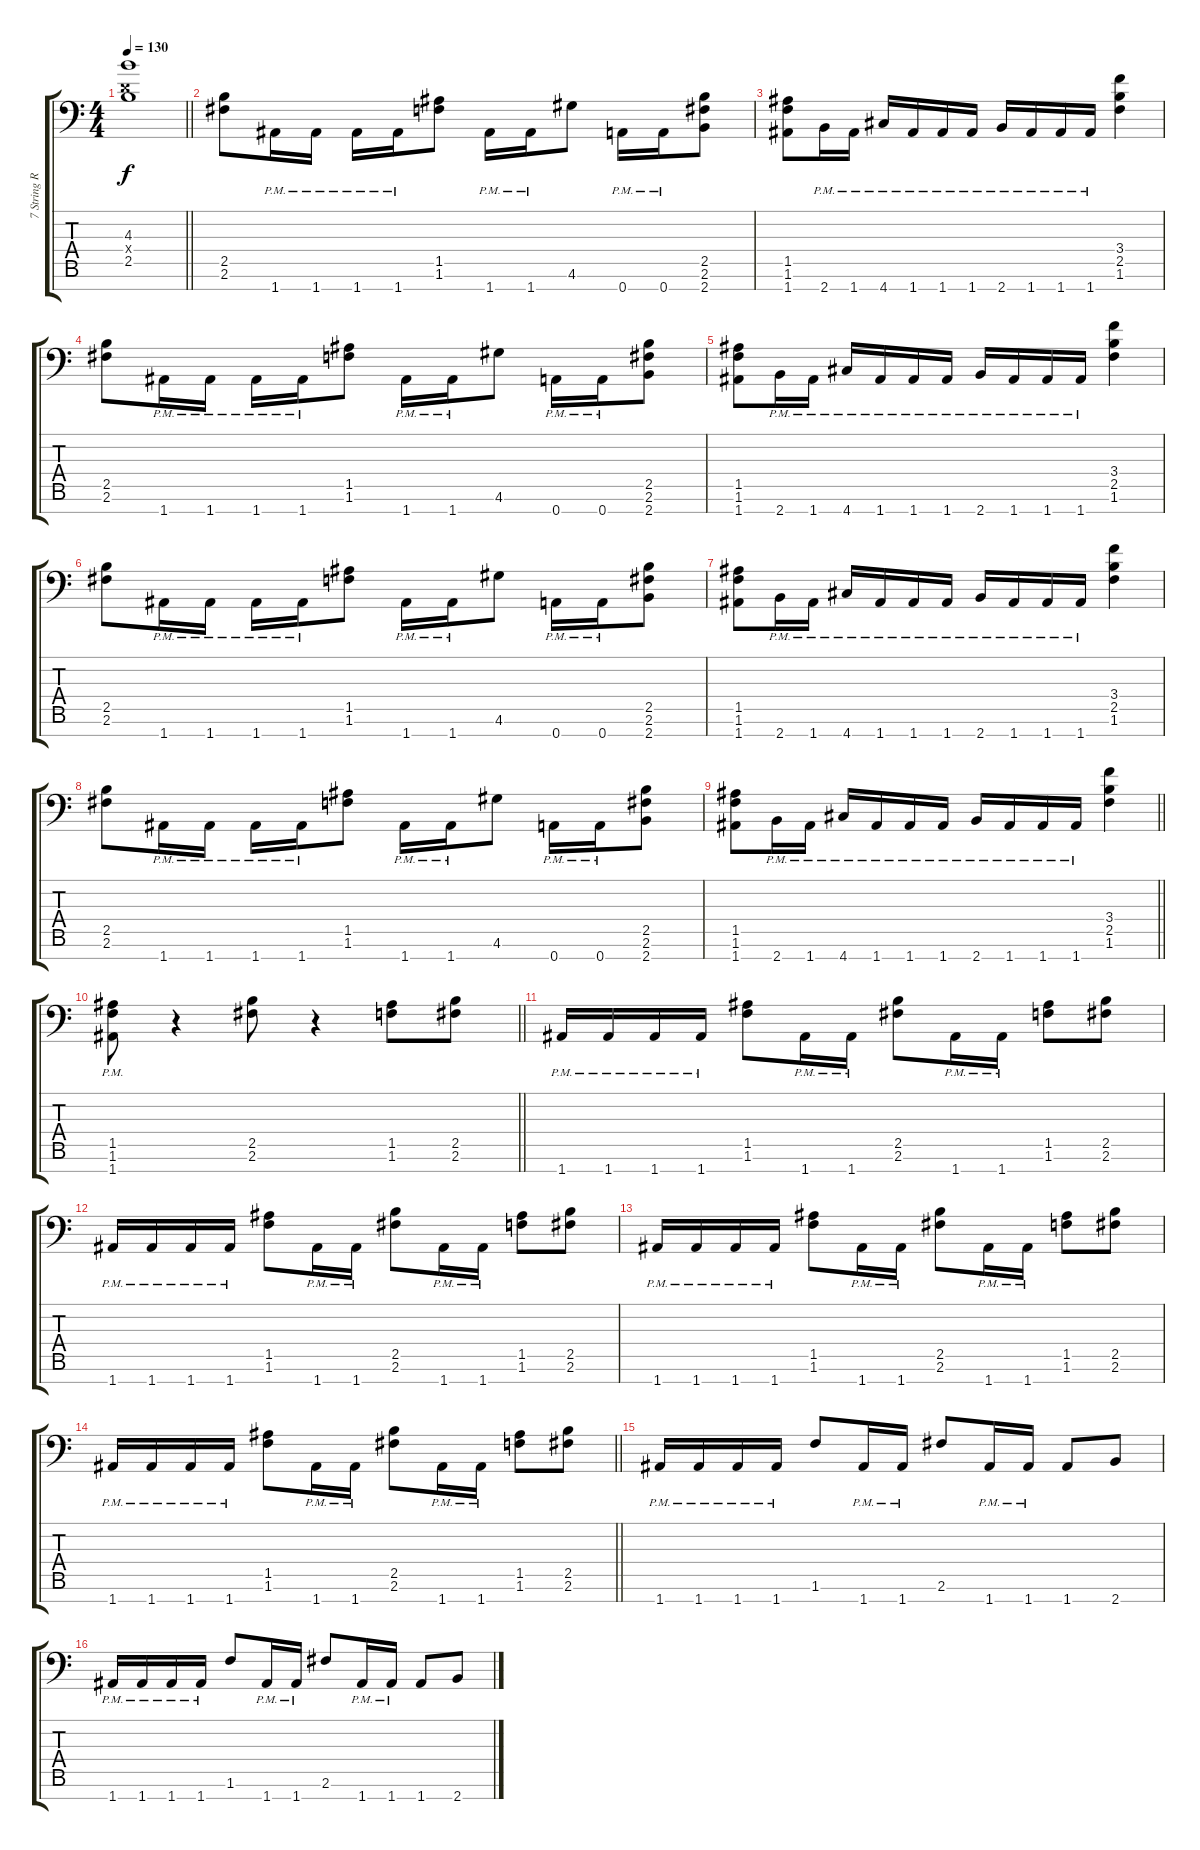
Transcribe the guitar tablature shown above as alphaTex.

\track ("7 String Right" "7 String R") {solo instrument distortionguitar}
\staff {score tabs}
\tuning (E4 B3 G3 D3 A2 E2 A1) {hide}
\ts (4 4)
\tempo 130
\clef f4
\barLineRight lightlight
\ks c
(4.3 0.4{x} 2.5).1{dy f} |
\section ("" "")
(2.5 2.6).8 1.7{pm}.16 1.7{pm}.16 1.7{pm}.16 1.7{pm}.16 (1.5 1.6).8 1.7{pm}.16 1.7{pm}.16 4.6.8 0.7{pm}.16 0.7{pm}.16 (2.5 2.6 2.7).8 |
(1.5 1.6 1.7).8 2.7{pm}.16 1.7{pm}.16 4.7{pm}.16 1.7{pm}.16 1.7{pm}.16 1.7{pm}.16 2.7{pm}.16 1.7{pm}.16 1.7{pm}.16 1.7{pm}.16 (3.4 2.5 1.6).4 |
(2.5 2.6).8 1.7{pm}.16 1.7{pm}.16 1.7{pm}.16 1.7{pm}.16 (1.5 1.6).8 1.7{pm}.16 1.7{pm}.16 4.6.8 0.7{pm}.16 0.7{pm}.16 (2.5 2.6 2.7).8 |
(1.5 1.6 1.7).8 2.7{pm}.16 1.7{pm}.16 4.7{pm}.16 1.7{pm}.16 1.7{pm}.16 1.7{pm}.16 2.7{pm}.16 1.7{pm}.16 1.7{pm}.16 1.7{pm}.16 (3.4 2.5 1.6).4 |
(2.5 2.6).8 1.7{pm}.16 1.7{pm}.16 1.7{pm}.16 1.7{pm}.16 (1.5 1.6).8 1.7{pm}.16 1.7{pm}.16 4.6.8 0.7{pm}.16 0.7{pm}.16 (2.5 2.6 2.7).8 |
(1.5 1.6 1.7).8 2.7{pm}.16 1.7{pm}.16 4.7{pm}.16 1.7{pm}.16 1.7{pm}.16 1.7{pm}.16 2.7{pm}.16 1.7{pm}.16 1.7{pm}.16 1.7{pm}.16 (3.4 2.5 1.6).4 |
(2.5 2.6).8 1.7{pm}.16 1.7{pm}.16 1.7{pm}.16 1.7{pm}.16 (1.5 1.6).8 1.7{pm}.16 1.7{pm}.16 4.6.8 0.7{pm}.16 0.7{pm}.16 (2.5 2.6 2.7).8 |
\barLineRight lightlight
(1.5 1.6 1.7).8 2.7{pm}.16 1.7{pm}.16 4.7{pm}.16 1.7{pm}.16 1.7{pm}.16 1.7{pm}.16 2.7{pm}.16 1.7{pm}.16 1.7{pm}.16 1.7{pm}.16 (3.4 2.5 1.6).4 |
\section ("" "")
\barLineRight lightlight
(1.5 1.6 1.7{pm}).8 r.4 (2.5 2.6).8 r.4 (1.5 1.6).8 (2.5 2.6).8 |
\section ("" "")
1.7{pm}.16 1.7{pm}.16 1.7{pm}.16 1.7{pm}.16 (1.5 1.6).8 1.7{pm}.16 1.7{pm}.16 (2.5 2.6).8 1.7{pm}.16 1.7{pm}.16 (1.5 1.6).8 (2.5 2.6).8 |
1.7{pm}.16 1.7{pm}.16 1.7{pm}.16 1.7{pm}.16 (1.5 1.6).8 1.7{pm}.16 1.7{pm}.16 (2.5 2.6).8 1.7{pm}.16 1.7{pm}.16 (1.5 1.6).8 (2.5 2.6).8 |
1.7{pm}.16 1.7{pm}.16 1.7{pm}.16 1.7{pm}.16 (1.5 1.6).8 1.7{pm}.16 1.7{pm}.16 (2.5 2.6).8 1.7{pm}.16 1.7{pm}.16 (1.5 1.6).8 (2.5 2.6).8 |
\barLineRight lightlight
1.7{pm}.16 1.7{pm}.16 1.7{pm}.16 1.7{pm}.16 (1.5 1.6).8 1.7{pm}.16 1.7{pm}.16 (2.5 2.6).8 1.7{pm}.16 1.7{pm}.16 (1.5 1.6).8 (2.5 2.6).8 |
\section ("" "")
1.7{pm}.16 1.7{pm}.16 1.7{pm}.16 1.7{pm}.16 1.6.8 1.7{pm}.16 1.7{pm}.16 2.6.8 1.7{pm}.16 1.7{pm}.16 1.7.8 2.7.8 |
1.7{pm}.16 1.7{pm}.16 1.7{pm}.16 1.7{pm}.16 1.6.8 1.7{pm}.16 1.7{pm}.16 2.6.8 1.7{pm}.16 1.7{pm}.16 1.7.8 2.7.8
